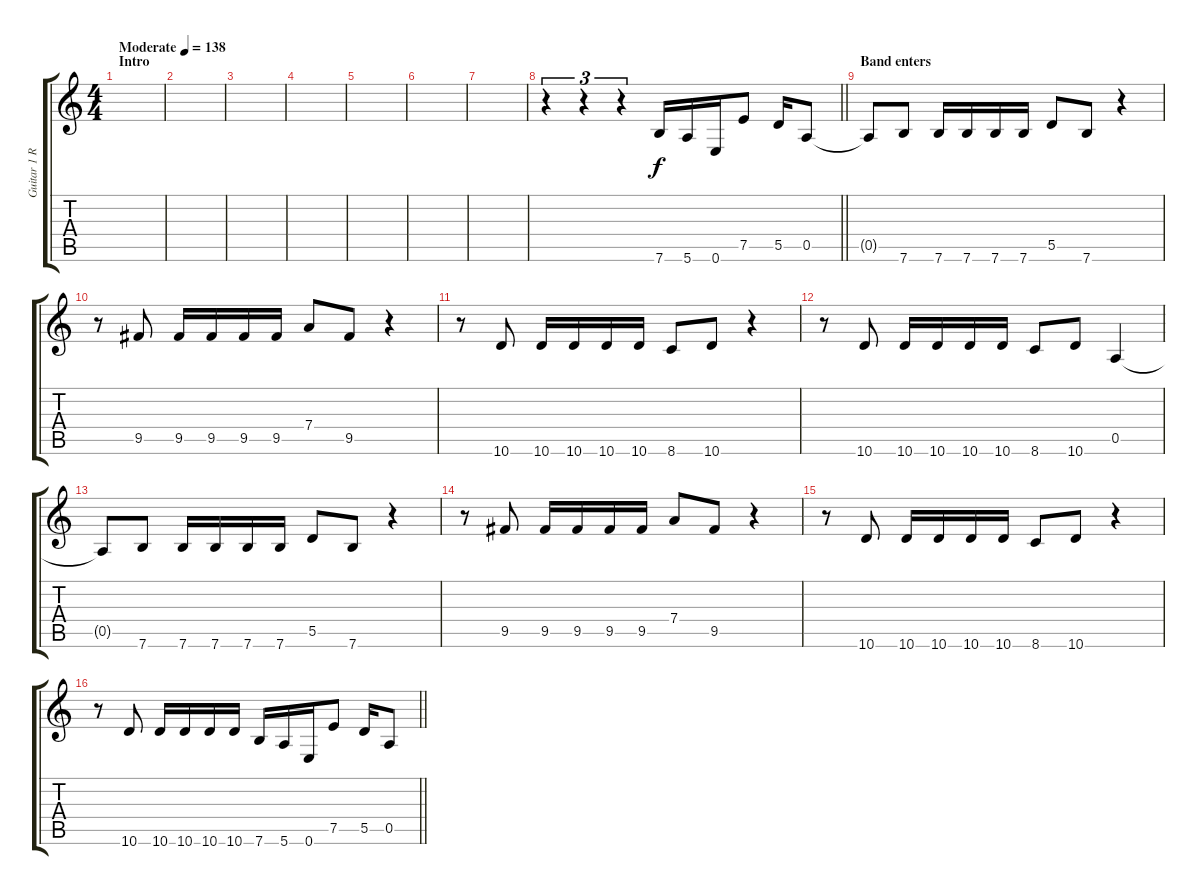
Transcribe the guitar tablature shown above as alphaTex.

\track ("Guitar 1 R" "Guitar 1 R") {instrument overdrivenguitar}
\staff {score tabs}
\tuning (E4 B3 G3 D3 A2 E2) {hide}
\ts (4 4)
\section ("" "Intro")
\tempo (138 "Moderate")
\clef g2
\ks c
|
|
|
|
|
|
|
\barLineRight lightlight
r.4{tu (3 2)} r.4{tu (3 2)} r.4{tu (3 2)} 7.6.16 5.6.16 0.6.16 7.5.8 5.5.16 0.5.8 |
\section ("" "Band enters")
0.5{t}.8 7.6.8 7.6.16 7.6.16 7.6.16 7.6.16 5.5.8 7.6.8 r.4 |
r.8 9.5.8 9.5.16 9.5.16 9.5.16 9.5.16 7.4.8 9.5.8 r.4 |
r.8 10.6.8 10.6.16 10.6.16 10.6.16 10.6.16 8.6.8 10.6.8 r.4 |
r.8 10.6.8 10.6.16 10.6.16 10.6.16 10.6.16 8.6.8 10.6.8 0.5.4 |
0.5{t}.8 7.6.8 7.6.16 7.6.16 7.6.16 7.6.16 5.5.8 7.6.8 r.4 |
r.8 9.5.8 9.5.16 9.5.16 9.5.16 9.5.16 7.4.8 9.5.8 r.4 |
r.8 10.6.8 10.6.16 10.6.16 10.6.16 10.6.16 8.6.8 10.6.8 r.4 |
\barLineRight lightlight
r.8 10.6.8 10.6.16 10.6.16 10.6.16 10.6.16 7.6.16 5.6.16 0.6.16 7.5.8 5.5.16 0.5.8
